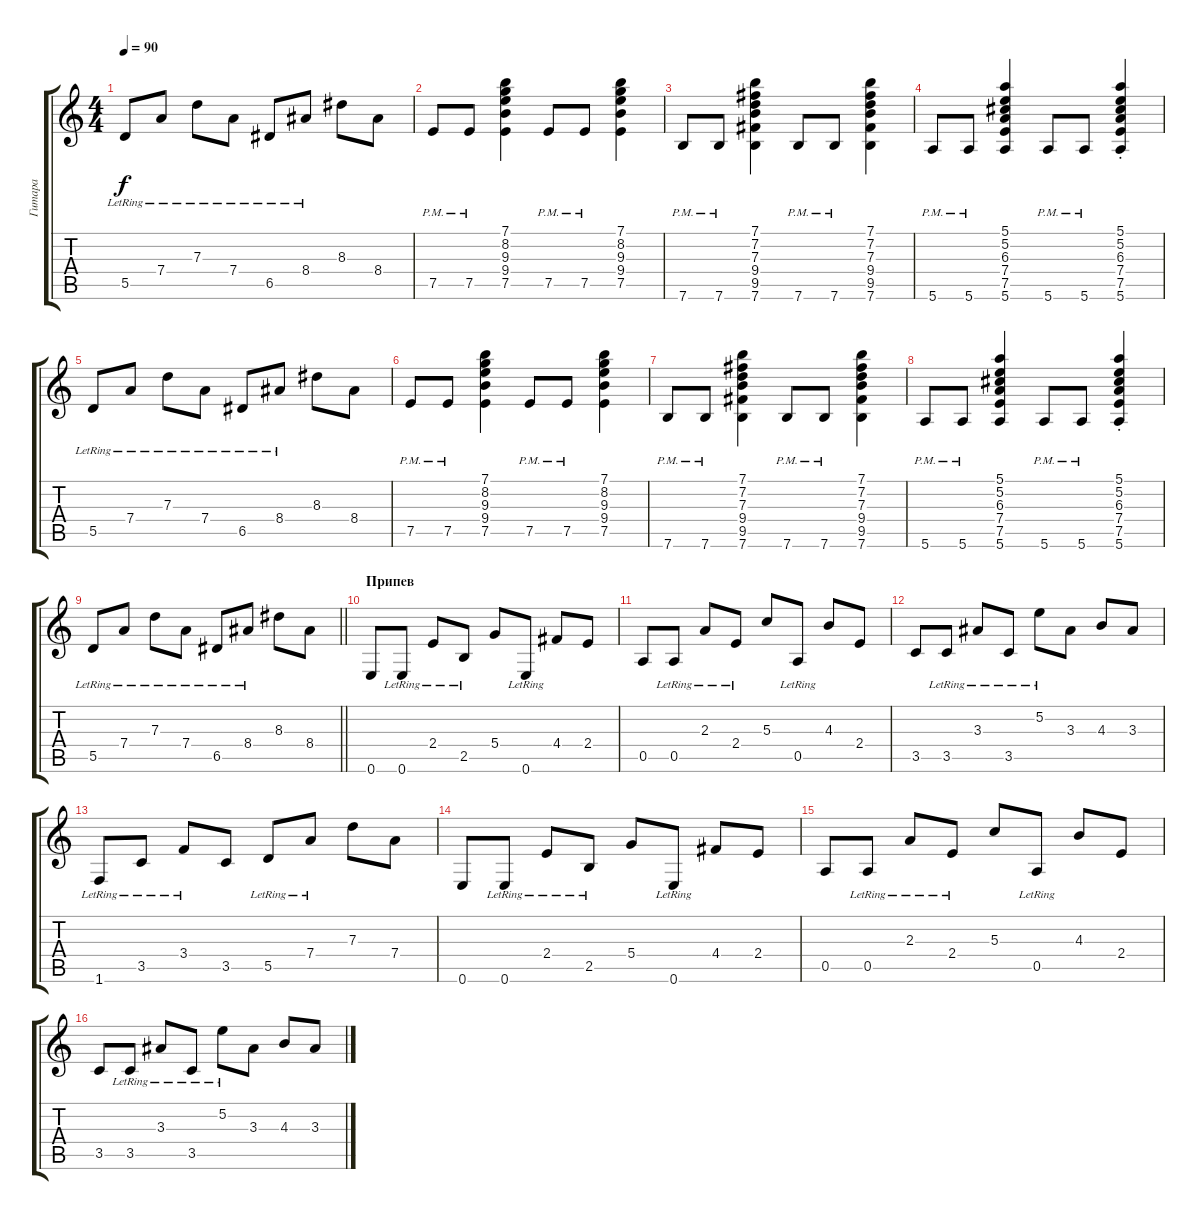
\track ("Гитара" "Гитара") {instrument distortionguitar}
\staff {score tabs}
\tuning (E4 B3 G3 D3 A2 E2) {hide}
\ts (4 4)
\tempo 90
\clef g2
\ks c
5.5{lr}.8{dy f} 7.4{lr}.8 7.3{lr}.8 7.4{lr}.8 6.5{lr}.8 8.4{lr}.8 8.3.8 8.4.8 |
7.5{pm}.8 7.5{pm}.8 (7.1 8.2 9.3 9.4 7.5).4 7.5{pm}.8 7.5{pm}.8 (7.1 8.2 9.3 9.4 7.5).4 |
7.6{pm}.8 7.6{pm}.8 (7.1 7.2 7.3 9.4 9.5 7.6).4 7.6{pm}.8 7.6{pm}.8 (7.1 7.2 7.3 9.4 9.5 7.6).4 |
5.6{pm}.8 5.6{pm}.8 (5.1 5.2 6.3 7.4 7.5 5.6).4 5.6{pm}.8 5.6{pm}.8 (5.1{st} 5.2{st} 6.3{st} 7.4{st} 7.5{st} 5.6{st}).4 |
5.5{lr}.8 7.4{lr}.8 7.3{lr}.8 7.4{lr}.8 6.5{lr}.8 8.4{lr}.8 8.3.8 8.4.8 |
7.5{pm}.8 7.5{pm}.8 (7.1 8.2 9.3 9.4 7.5).4 7.5{pm}.8 7.5{pm}.8 (7.1 8.2 9.3 9.4 7.5).4 |
7.6{pm}.8 7.6{pm}.8 (7.1 7.2 7.3 9.4 9.5 7.6).4 7.6{pm}.8 7.6{pm}.8 (7.1 7.2 7.3 9.4 9.5 7.6).4 |
5.6{pm}.8 5.6{pm}.8 (5.1 5.2 6.3 7.4 7.5 5.6).4 5.6{pm}.8 5.6{pm}.8 (5.1{st} 5.2{st} 6.3{st} 7.4{st} 7.5{st} 5.6{st}).4 |
\barLineRight lightlight
5.5{lr}.8 7.4{lr}.8 7.3{lr}.8 7.4{lr}.8 6.5{lr}.8 8.4{lr}.8 8.3.8 8.4.8 |
\section ("" "Припев")
0.6.8{instrument distortionguitar} 0.6{lr}.8 2.4{lr}.8 2.5{lr}.8 5.4.8 0.6{lr}.8 4.4.8 2.4.8 |
0.5.8 0.5{lr}.8 2.3{lr}.8 2.4{lr}.8 5.3.8 0.5{lr}.8 4.3.8 2.4.8 |
3.5.8 3.5{lr}.8 3.3{lr}.8 3.5{lr}.8 5.2{lr}.8 3.3.8 4.3.8 3.3.8 |
1.6{lr}.8 3.5{lr}.8 3.4{lr}.8 3.5.8 5.5{lr}.8 7.4{lr}.8 7.3.8 7.4.8 |
0.6.8 0.6{lr}.8 2.4{lr}.8 2.5{lr}.8 5.4.8 0.6{lr}.8 4.4.8 2.4.8 |
0.5.8 0.5{lr}.8 2.3{lr}.8 2.4{lr}.8 5.3.8 0.5{lr}.8 4.3.8 2.4.8 |
3.5.8 3.5{lr}.8 3.3{lr}.8 3.5{lr}.8 5.2{lr}.8 3.3.8 4.3.8 3.3.8
